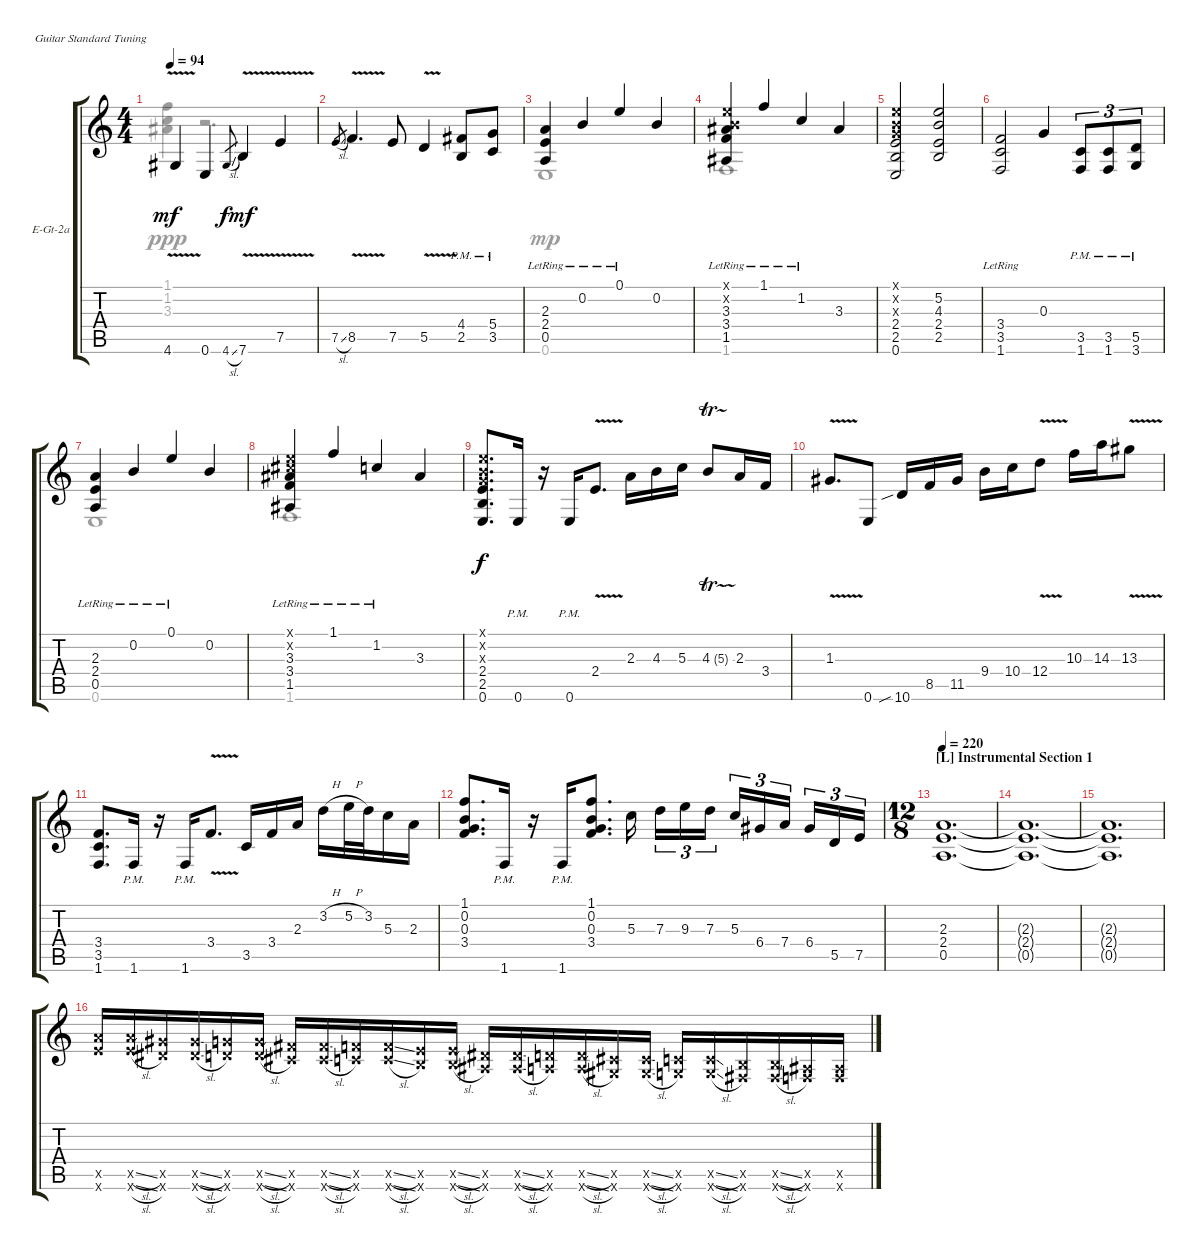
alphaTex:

\defaultSystemsLayout 4
\bracketExtendMode groupsimilarinstruments
\firstSystemTrackNameOrientation horizontal
\otherSystemsTrackNameOrientation horizontal
\track ("Electric Guitar 2a" "E-Gt-2a") {instrument distortionguitar}
\staff {score tabs}
\tuning (E4 B3 G3 D3 A2 E2)
\voice
\ts (4 4)
\tempo 94
\clef g2
\ks c
4.6{v}.4{dy mf} 0.6.4 4.6{sl}.8{gr dy f} 7.6{v}.4{dy mf} 7.5{v}.4 |
7.5{sl}.8{gr} 8.5{v}.4{d} 7.5.8 5.5{v}.4 (2.5{pm} 4.4{pm}).8 (5.4{pm} 3.5{pm}).8 |
(0.5{lr} 2.4{lr} 2.3{lr}).4 0.2{lr}.4 0.1{lr}.4 0.2.4 |
(0.1{x} 0.2{x} 3.3{lr} 3.4{lr} 1.5{lr}).4 1.1{lr}.4 1.2{lr}.4 3.3.4 |
(0.1{x} 0.2{x} 0.3{x} 2.4 2.5 0.6).2 (2.5 2.4 4.3 5.2).2 |
(3.4{lr} 3.5{lr} 1.6{lr}).2 0.3.4 (3.5{pm} 1.6{pm}).8{tu (3 2)} (3.5{pm} 1.6{pm}).8{tu (3 2)} (5.5{pm} 3.6{pm}).8{tu (3 2)} |
(0.5{lr} 2.4{lr} 2.3{lr}).4 0.2{lr}.4 0.1{lr}.4 0.2.4 |
(2.2{x} 0.1{x} 3.3{lr} 3.4{lr} 1.5{lr}).4 1.1{lr}.4 1.2{lr}.4 3.3.4 |
(0.6 2.5 2.4 0.3{x} 0.2{x} 0.1{x}).8{d dy f} 0.6{pm}.16 r.16 0.6{pm}.16 2.4{v}.8{d} 2.3.16 4.3.16 5.3.16 4.3{tr (5 16)}.8 2.3.16 3.4.16 |
1.3{v}.8{d} 0.6.8 10.6{sib}.16 8.5.16 11.5.16 9.4.16 10.4.16 12.4{v}.8 10.3.16 14.3.16 13.3{v}.8 |
(3.4 3.5 1.6).8{d} 1.6{pm}.16 r.16 1.6{pm}.16 3.4{v}.8{d} 3.5.16 3.4.16 2.3.16 3.2{h}.16 5.2{h}.32 3.2.32 5.3.16 2.3.16 |
(3.4 0.3 0.2 1.1).8{d} 1.6{pm}.16 r.16 1.6{pm}.16 (3.4 0.3 0.2 1.1).8{d} 5.3.16 7.3.16{tu (3 2)} 9.3.16{tu (3 2)} 7.3.16{tu (3 2)} 5.3.16{tu (3 2)} 6.4.16{tu (3 2)} 7.4.16{tu (3 2)} 6.4.16{tu (3 2)} 5.5.16{tu (3 2)} 7.5.16{tu (3 2)} |
\ts (12 8)
\section ("L" "Instrumental Section 1")
\tempo 220
(0.5 2.4 2.3).1{d} |
(2.3{t} 2.4{t} 0.5{t}).1{d} |
(0.5{t} 2.4{t} 2.3{t}).1{d} |
(12.5{x} 12.6{x}).16 (12.5{sl x} 12.6{sl x}).16 (11.5{x} 11.6{x}).16 (11.5{sl x} 11.6{sl x}).16 (10.5{x} 10.6{x}).16 (10.5{sl x} 10.6{sl x}).16 (9.5{x} 9.6{x}).16 (9.5{sl x} 9.6{sl x}).16 (8.5{x} 8.6{x}).16 (8.5{sl x} 8.6{sl x}).16 (7.5{x} 7.6{x}).16 (7.5{sl x} 7.6{sl x}).16 (6.5{x} 6.6{x}).16 (6.5{sl x} 6.6{sl x}).16 (5.5{x} 5.6{x}).16 (5.5{sl x} 5.6{sl x}).16 (4.5{x} 4.6{x}).16 (4.5{sl x} 4.6{sl x}).16 (3.5{x} 3.6{x}).16 (3.5{sl x} 3.6{sl x}).16 (2.5{x} 2.6{x}).16 (2.5{sl x} 2.6{sl x}).16 (1.5{x} 1.6{x}).16 (1.5{x} 1.6{x}).16
\voice
\clef g2
\ottava regular
\simile none
\ks c
(3.3 1.2 1.1).4{dy ppp} r.2{d} |
|
0.6.1{dy mp} |
1.6.1 |
|
|
0.6.1 |
1.6.1 |
|
|
|
|
|
|
|
